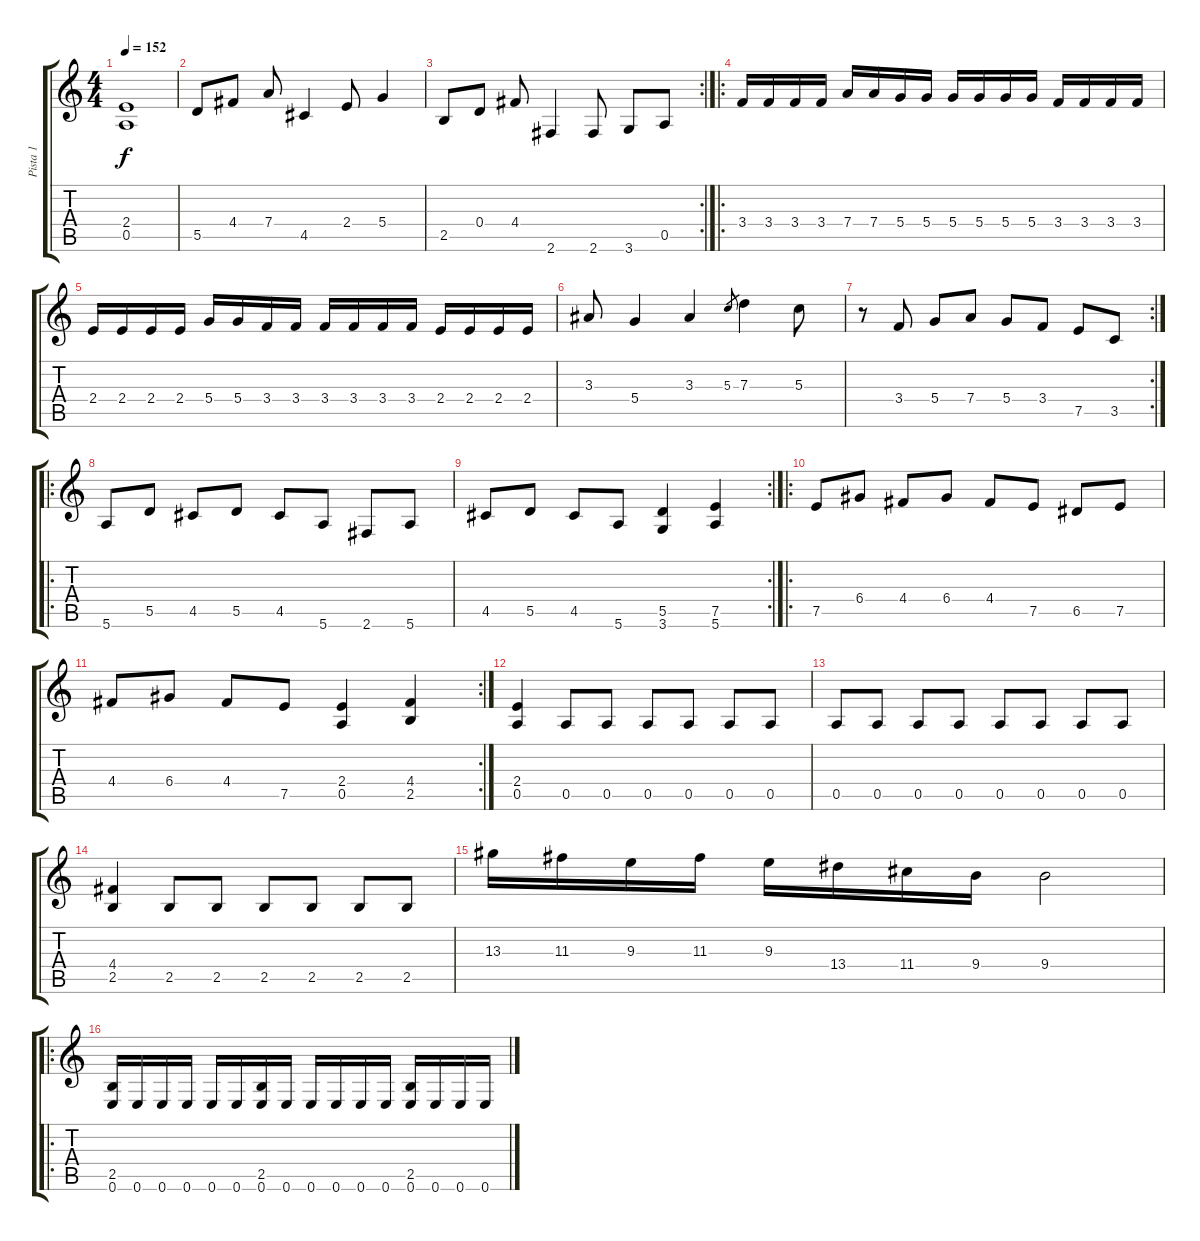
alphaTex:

\track ("Pista 1" "Pista 1") {instrument distortionguitar}
\staff {score tabs}
\tuning (E4 B3 G3 D3 A2 E2) {hide}
\ts (4 4)
\tempo 152
\clef g2
\ks c
(2.4 0.5).1{dy f} |
5.5.8 4.4.8 7.4.8 4.5.4 2.4.8 5.4.4 |
\rc 2
2.5.8 0.4.8 4.4.8 2.6.4 2.6.8 3.6.8 0.5.8 |
\ro
3.4.16{volume 13} 3.4.16 3.4.16 3.4.16 7.4.16 7.4.16 5.4.16 5.4.16 5.4.16 5.4.16 5.4.16 5.4.16 3.4.16 3.4.16 3.4.16 3.4.16 |
2.4.16 2.4.16 2.4.16 2.4.16 5.4.16 5.4.16 3.4.16 3.4.16 3.4.16 3.4.16 3.4.16 3.4.16 2.4.16 2.4.16 2.4.16 2.4.16 |
3.3.8 5.4.4 3.3.4 5.3.8{gr} 7.3.4 5.3.8 |
\rc 2
r.8 3.4.8 5.4.8 7.4.8 5.4.8 3.4.8 7.5.8 3.5.8 |
\ro
5.6.8 5.5.8 4.5.8 5.5.8 4.5.8 5.6.8 2.6.8 5.6.8 |
\rc 2
4.5.8 5.5.8 4.5.8 5.6.8 (5.5 3.6).4 (7.5 5.6).4 |
\ro
7.5.8 6.4.8 4.4.8 6.4.8 4.4.8 7.5.8 6.5.8 7.5.8 |
\rc 2
4.4.8 6.4.8 4.4.8 7.5.8 (2.4 0.5).4 (4.4 2.5).4 |
(2.4 0.5).4 0.5.8 0.5.8 0.5.8 0.5.8 0.5.8 0.5.8 |
0.5.8 0.5.8 0.5.8 0.5.8 0.5.8 0.5.8 0.5.8 0.5.8 |
(4.4 2.5).4 2.5.8 2.5.8 2.5.8 2.5.8 2.5.8 2.5.8 |
13.3.16 11.3.16 9.3.16 11.3.16 9.3.16 13.4.16 11.4.16 9.4.16 9.4.2 |
\ro
(2.5 0.6).16 0.6.16 0.6.16 0.6.16 0.6.16 0.6.16 (2.5 0.6).16 0.6.16 0.6.16 0.6.16 0.6.16 0.6.16 (2.5 0.6).16 0.6.16 0.6.16 0.6.16
